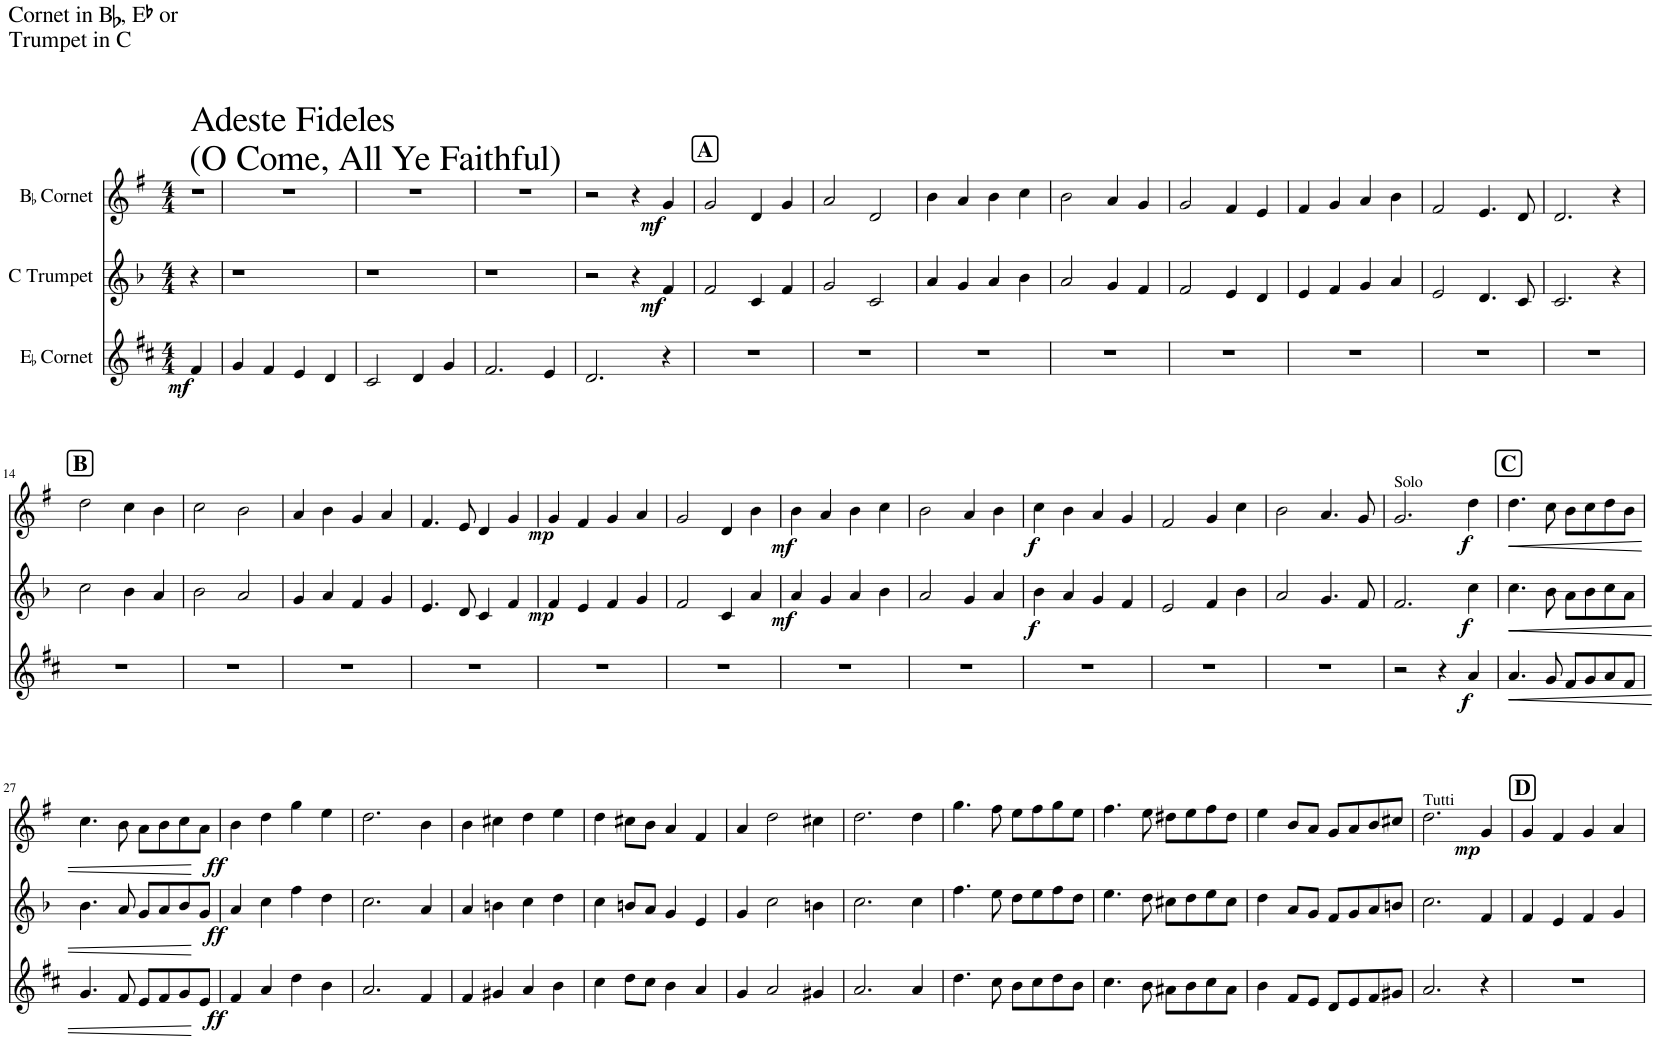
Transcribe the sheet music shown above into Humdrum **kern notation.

**kern	**dynam	**kern	**dynam	**kern	**dynam
*part3	*part3	*part2	*part2	*part1	*part1
*staff3	*staff3	*staff2	*staff2	*staff1	*staff1
*I"EaccidentalFlat Cornet	*	*I"C Trumpet	*	*I"BaccidentalFlat Cornet	*
*	*	*I'Tpt	*	*	*
*clefG2	*	*clefG2	*	*clefG2	*
*Trd-2c-3	*	*	*	*Trd1c2	*
*k[f#c#]	*	*k[b-]	*	*k[f#]	*
*M4/4	*	*M4/4	*	*M4/4	*
=1	=1	=1	=1	=1	=1
!	!	!	!	!LO:TX:a:t=Adeste Fideles	!
!	!	!	!	!LO:TX:a:t=(O Come, All Ye Faithful)	!
!	!LO:DY:b	!	!	!	!
4f#/	mf	4r	.	1r	.
2.ryy	.	2.ryy	.	.	.
=2	=2	=2	=2	=2	=2
4g/	.	1r	.	1r	.
4f#/	.	.	.	.	.
4e/	.	.	.	.	.
4d/	.	.	.	.	.
=3	=3	=3	=3	=3	=3
2c#/	.	1r	.	1r	.
4d/	.	.	.	.	.
4g/	.	.	.	.	.
=4	=4	=4	=4	=4	=4
2.f#/	.	1r	.	1r	.
4e/	.	.	.	.	.
=5	=5	=5	=5	=5	=5
2.d/	.	2r	.	2r	.
.	.	4r	.	4r	.
!	!	!	!LO:DY:b	!	!LO:DY:b
4r	.	4f/	mf	4g/	mf
=6	=6	=6	=6	=6	=6
!	!	!	!	!LO:TX:a:B:t=A	!
1r	.	2f/	.	2g/	.
.	.	4c/	.	4d/	.
.	.	4f/	.	4g/	.
=7	=7	=7	=7	=7	=7
1r	.	2g/	.	2a/	.
.	.	2c/	.	2d/	.
=8	=8	=8	=8	=8	=8
1r	.	4a/	.	4b\	.
.	.	4g/	.	4a/	.
.	.	4a/	.	4b\	.
.	.	4b-\	.	4cc\	.
=9	=9	=9	=9	=9	=9
1r	.	2a/	.	2b\	.
.	.	4g/	.	4a/	.
.	.	4f/	.	4g/	.
=10	=10	=10	=10	=10	=10
1r	.	2f/	.	2g/	.
.	.	4e/	.	4f#/	.
.	.	4d/	.	4e/	.
=11	=11	=11	=11	=11	=11
1r	.	4e/	.	4f#/	.
.	.	4f/	.	4g/	.
.	.	4g/	.	4a/	.
.	.	4a/	.	4b\	.
=12	=12	=12	=12	=12	=12
1r	.	2e/	.	2f#/	.
.	.	4.d/	.	4.e/	.
.	.	8c/	.	8d/	.
=13	=13	=13	=13	=13	=13
1r	.	2.c/	.	2.d/	.
.	.	4r	.	4r	.
!!LO:LB:g=z
=14	=14	=14	=14	=14	=14
!	!	!	!	!LO:TX:a:B:t=B	!
1r	.	2cc\	.	2dd\	.
.	.	4b-\	.	4cc\	.
.	.	4a/	.	4b\	.
=15	=15	=15	=15	=15	=15
1r	.	2b-\	.	2cc\	.
.	.	2a/	.	2b\	.
=16	=16	=16	=16	=16	=16
1r	.	4g/	.	4a/	.
.	.	4a/	.	4b\	.
.	.	4f/	.	4g/	.
.	.	4g/	.	4a/	.
=17	=17	=17	=17	=17	=17
1r	.	4.e/	.	4.f#/	.
.	.	8d/	.	8e/	.
.	.	4c/	.	4d/	.
.	.	4f/	.	4g/	.
=18	=18	=18	=18	=18	=18
!	!	!	!LO:DY:b	!	!LO:DY:b
1r	.	4f/	mp	4g/	mp
.	.	4e/	.	4f#/	.
.	.	4f/	.	4g/	.
.	.	4g/	.	4a/	.
=19	=19	=19	=19	=19	=19
1r	.	2f/	.	2g/	.
.	.	4c/	.	4d/	.
.	.	4a/	.	4b\	.
=20	=20	=20	=20	=20	=20
!	!	!	!LO:DY:b	!	!LO:DY:b
1r	.	4a/	mf	4b\	mf
.	.	4g/	.	4a/	.
.	.	4a/	.	4b\	.
.	.	4b-\	.	4cc\	.
=21	=21	=21	=21	=21	=21
1r	.	2a/	.	2b\	.
.	.	4g/	.	4a/	.
.	.	4a/	.	4b\	.
=22	=22	=22	=22	=22	=22
!	!	!	!LO:DY:b	!	!LO:DY:b
1r	.	4b-\	f	4cc\	f
.	.	4a/	.	4b\	.
.	.	4g/	.	4a/	.
.	.	4f/	.	4g/	.
=23	=23	=23	=23	=23	=23
1r	.	2e/	.	2f#/	.
.	.	4f/	.	4g/	.
.	.	4b-\	.	4cc\	.
=24	=24	=24	=24	=24	=24
1r	.	2a/	.	2b\	.
.	.	4.g/	.	4.a/	.
.	.	8f/	.	8g/	.
=25	=25	=25	=25	=25	=25
!	!	!	!	!LO:TX:a:t=Solo	!
2r	.	2.f/	.	2.g/	.
4r	.	.	.	.	.
!	!LO:DY:b	!	!LO:DY:b	!	!LO:DY:b
4a/	f	4cc\	f	4dd\	f
=26	=26	=26	=26	=26	=26
!	!	!	!	!LO:TX:a:B:t=C	!
!	!LO:HP:b	!	!LO:HP:b	!	!LO:HP:b
4.a/	<	4.cc\	<	4.dd\	<
8g/	.	8b-\	.	8cc\	.
8f#/L	.	8a\L	.	8b\L	.
8g/	.	8b-\	.	8cc\	.
8a/	.	8cc\	.	8dd\	.
8f#/J	.	8a\J	.	8b\J	.
!!LO:LB:g=z
=27	=27	=27	=27	=27	=27
4.g/	.	4.b-\	.	4.cc\	.
8f#/	.	8a/	.	8b\	.
8e/L	.	8g/L	.	8a\L	.
8f#/	.	8a/	.	8b\	.
8g/	.	8b-/	.	8cc\	.
8e/J	[	8g/J	[	8a\J	[
=28	=28	=28	=28	=28	=28
!	!LO:DY:b	!	!LO:DY:b	!	!LO:DY:b
4f#/	ff	4a/	ff	4b\	ff
4a/	.	4cc\	.	4dd\	.
4dd\	.	4ff\	.	4gg\	.
4b\	.	4dd\	.	4ee\	.
=29	=29	=29	=29	=29	=29
2.a/	.	2.cc\	.	2.dd\	.
4f#/	.	4a/	.	4b\	.
=30	=30	=30	=30	=30	=30
4f#/	.	4a/	.	4b\	.
4g#X/	.	4bn\	.	4cc#X\	.
4a/	.	4cc\	.	4dd\	.
4b\	.	4dd\	.	4ee\	.
=31	=31	=31	=31	=31	=31
4cc#\	.	4cc\	.	4dd\	.
8dd\L	.	8bn/L	.	8cc#X\L	.
8cc#\J	.	8a/J	.	8b\J	.
4b\	.	4g/	.	4a/	.
4a/	.	4e/	.	4f#/	.
=32	=32	=32	=32	=32	=32
4g/	.	4g/	.	4a/	.
2a/	.	2cc\	.	2dd\	.
4g#X/	.	4bn\	.	4cc#X\	.
=33	=33	=33	=33	=33	=33
2.a/	.	2.cc\	.	2.dd\	.
4a/	.	4cc\	.	4dd\	.
=34	=34	=34	=34	=34	=34
4.dd\	.	4.ff\	.	4.gg\	.
8cc#\	.	8ee\	.	8ff#\	.
8b\L	.	8dd\L	.	8ee\L	.
8cc#\	.	8ee\	.	8ff#\	.
8dd\	.	8ff\	.	8gg\	.
8b\J	.	8dd\J	.	8ee\J	.
=35	=35	=35	=35	=35	=35
4.cc#\	.	4.ee\	.	4.ff#\	.
8b\	.	8dd\	.	8ee\	.
8a#X\L	.	8cc#X\L	.	8dd#X\L	.
8b\	.	8dd\	.	8ee\	.
8cc#\	.	8ee\	.	8ff#\	.
8a#\J	.	8cc#\J	.	8dd#\J	.
=36	=36	=36	=36	=36	=36
4b\	.	4dd\	.	4ee\	.
8f#/L	.	8a/L	.	8b/L	.
8e/J	.	8g/J	.	8a/J	.
8d/L	.	8f/L	.	8g/L	.
8e/	.	8g/	.	8a/	.
8f#/	.	8a/	.	8b/	.
8g#X/J	.	8bn/J	.	8cc#X/J	.
=37	=37	=37	=37	=37	=37
!	!	!	!	!LO:TX:a:t=Tutti	!
2.a/	.	2.cc\	.	2.dd\	.
!	!	!	!	!	!LO:DY:b
4r	.	4f/	.	4g/	mp
=38	=38	=38	=38	=38	=38
!	!	!	!	!LO:TX:a:B:t=D	!
1r	.	4f/	.	4g/	.
.	.	4e/	.	4f#/	.
.	.	4f/	.	4g/	.
.	.	4g/	.	4a/	.
=	=	=	=	=	=
*-	*-	*-	*-	*-	*-
